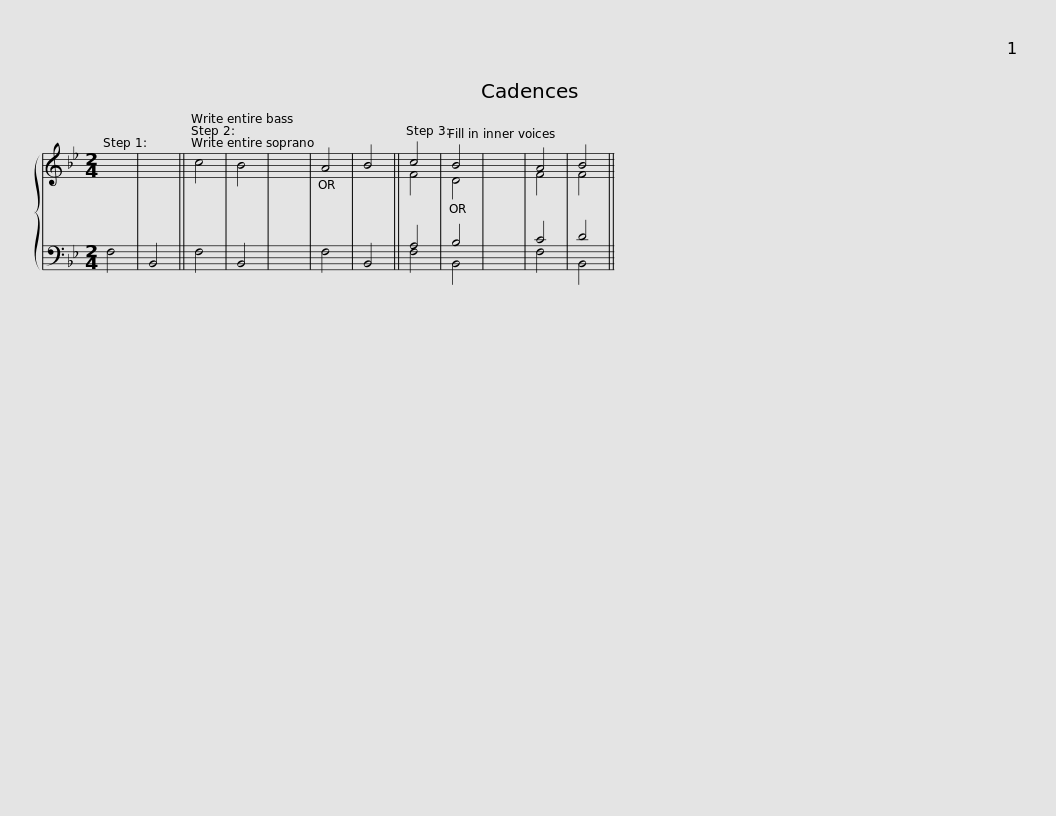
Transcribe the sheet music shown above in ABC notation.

X:1
%%score { ( 1 4 ) | ( 2 3 ) }
L:1/8
M:2/4
I:linebreak $
K:Bb
V:1 treble
V:4 treble
V:2 bass
V:3 bass
V:1
 x4 | x4 || c4 | B4 | x4 | %5
 A4 | B4 || c4 | B4 | x4 | %10
 A4 | B4 || %12
V:2
 x4 | x4 || x4 | x4 | x4 | %5
 x4 | x4 || A,4 | B,4 | x4 | %10
 C4 | D4 || %12
V:3
 F,4 | B,,4 || F,4 | B,,4 | x4 | %5
 F,4 | B,,4 || F,4 | B,,4 | x4 | %10
 F,4 | B,,4 || %12
V:4
 x4 | x4 || x4 | x4 | x4 | %5
 x4 | x4 || F4 | D4 | x4 | %10
 F4 | F4 || %12
